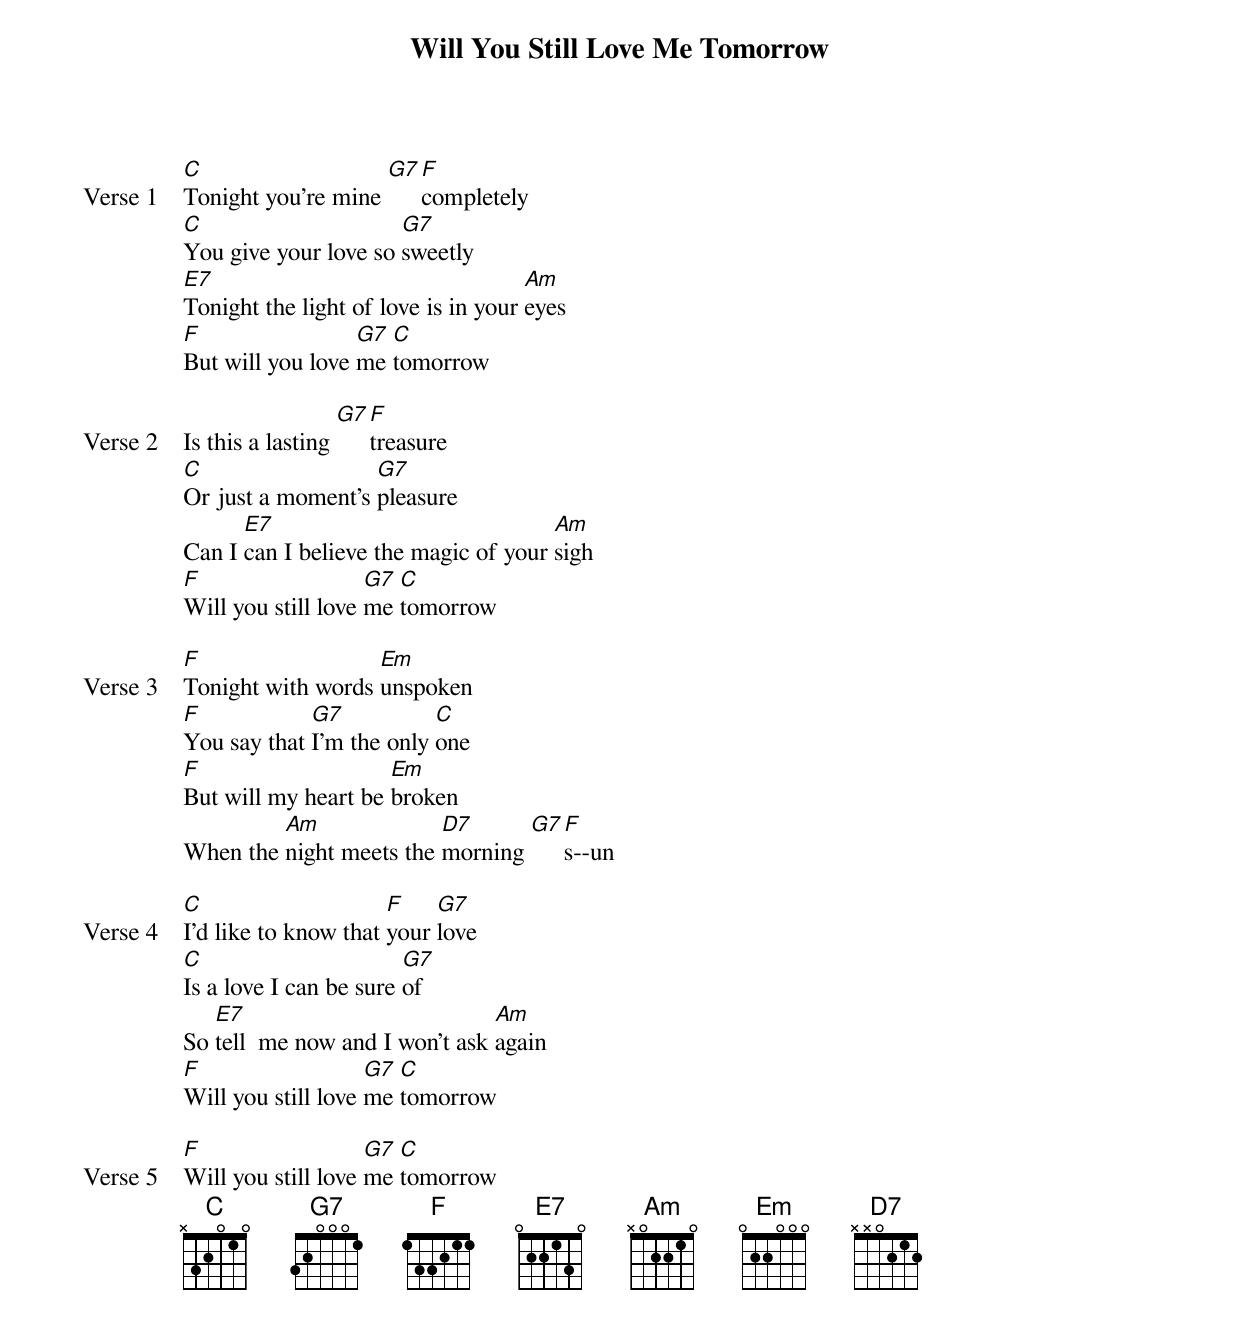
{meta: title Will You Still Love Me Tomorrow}
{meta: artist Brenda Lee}
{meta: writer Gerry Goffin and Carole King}

{start_of_verse: Verse 1}
[C]Tonight you're mine [G7][F]completely
[C]You give your love so [G7]sweetly
[E7]Tonight the light of love is in your [Am]eyes
[F]But will you love [G7]me [C]tomorrow
{end_of_verse}

{start_of_verse: Verse 2}
Is this a lasting [G7][F]treasure
[C]Or just a moment's [G7]pleasure
Can I [E7]can I believe the magic of your [Am]sigh
[F]Will you still love [G7]me [C]tomorrow
{end_of_verse}

{start_of_verse: Verse 3}
[F]Tonight with words [Em]unspoken
[F]You say that [G7]I'm the only [C]one
[F]But will my heart be [Em]broken
When the [Am]night meets the [D7]morning [G7][F]s--un
{end_of_verse}

{start_of_verse: Verse 4}
[C]I'd like to know that [F]your [G7]love
[C]Is a love I can be sure [G7]of
So [E7]tell  me now and I won't ask [Am]again
[F]Will you still love [G7]me [C]tomorrow
{end_of_verse}

{start_of_verse: Verse 5}
[F]Will you still love [G7]me [C]tomorrow
{end_of_verse}
